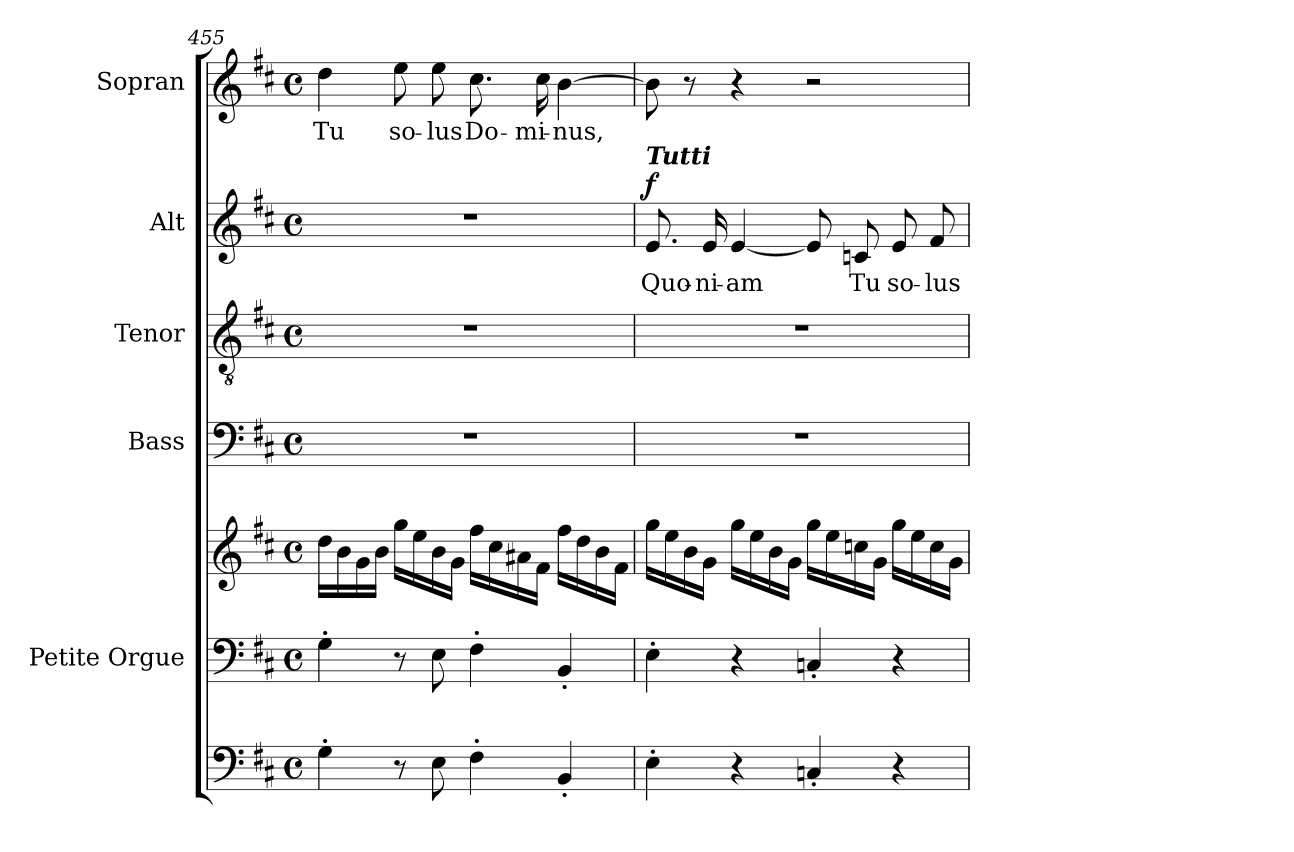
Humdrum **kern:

**kern	**kern	**kern	**kern	**kern	**kern	**text	**dynam	**kern	**text
*part6	*part5	*part5	*part4	*part3	*part2	*part2	*part2	*part1	*part1
*staff7	*staff6	*staff5	*staff4	*staff3	*staff2	*staff2	*staff2	*staff1	*staff1
*	*I"Petite Orgue	*	*I"Bass	*I"Tenor	*I"Alt	*	*	*I"Sopran	*
*	*I'Org. 1	*	*I'B.	*I'T.	*I'A.	*	*	*I'S.	*
!!LO:PB:g=z
*clefF4	*clefF4	*clefG2	*clefF4	*clefGv2	*clefG2	*	*	*clefG2	*
*k[f#c#]	*k[f#c#]	*k[f#c#]	*k[f#c#]	*k[f#c#]	*k[f#c#]	*	*	*k[f#c#]	*
*D:	*D:	*D:	*D:	*D:	*D:	*	*	*D:	*
*M4/4	*M4/4	*M4/4	*M4/4	*M4/4	*M4/4	*	*	*M4/4	*
*met(c)	*met(c)	*met(c)	*met(c)	*met(c)	*met(c)	*	*	*met(c)	*
=455	=455	=455	=455	=455	=455	=455	=455	=455	=455
!	!	!	!	!	!	!	!	!	!LO:LY:b
4G'>\	4G'>\	16dd\LL	1r	1r	1r	.	.	4dd\	Tu
.	.	16b\	.	.	.	.	.	.	.
.	.	16g\	.	.	.	.	.	.	.
.	.	16b\JJ	.	.	.	.	.	.	.
!	!	!	!	!	!	!	!	!	!LO:LY:b
8r	8r	16gg\LL	.	.	.	.	.	8ee\	so-
.	.	16ee\	.	.	.	.	.	.	.
!	!	!	!	!	!	!	!	!	!LO:LY:b
8E\	8E\	16b\	.	.	.	.	.	8ee\	-lus
.	.	16g\JJ	.	.	.	.	.	.	.
!	!	!	!	!	!	!	!	!	!LO:LY:b
4F#'>\	4F#'>\	16ff#\LL	.	.	.	.	.	8.cc#\	Do-
.	.	16cc#\	.	.	.	.	.	.	.
.	.	16a#X\	.	.	.	.	.	.	.
!	!	!	!	!	!	!	!	!	!LO:LY:b
.	.	16f#\JJ	.	.	.	.	.	16cc#\	-mi-
!	!	!	!	!	!	!	!	!	!LO:LY:b
4BB'</	4BB'</	16ff#\LL	.	.	.	.	.	[4b\	-nus,
.	.	16dd\	.	.	.	.	.	.	.
.	.	16b\	.	.	.	.	.	.	.
.	.	16f#\JJ	.	.	.	.	.	.	.
=456	=456	=456	=456	=456	=456	=456	=456	=456	=456
!	!	!	!	!	!LO:TX:a:Bi:t=Tutti	!	!	!	!
!	!	!	!	!	!	!LO:LY:b	!LO:DY:a	!	!
4E'>\	4E'>\	16gg\LL	1r	1r	8.e/	Quo-	f	8b\]	.
.	.	16ee\	.	.	.	.	.	.	.
.	.	16b\	.	.	.	.	.	8r	.
!	!	!	!	!	!	!LO:LY:b	!	!	!
.	.	16g\JJ	.	.	16e/	-ni-	.	.	.
!	!	!	!	!	!	!LO:LY:b	!	!	!
4r	4r	16gg\LL	.	.	[4e/	-am	.	4r	.
.	.	16ee\	.	.	.	.	.	.	.
.	.	16b\	.	.	.	.	.	.	.
.	.	16g\JJ	.	.	.	.	.	.	.
4Cn'</	4Cn'</	16gg\LL	.	.	8e/]	.	.	2r	.
.	.	16ee\	.	.	.	.	.	.	.
!	!	!	!	!	!	!LO:LY:b	!	!	!
.	.	16ccn\	.	.	8cn/	Tu	.	.	.
.	.	16g\JJ	.	.	.	.	.	.	.
!	!	!	!	!	!	!LO:LY:b	!	!	!
4r	4r	16gg\LL	.	.	8e/	so-	.	.	.
.	.	16ee\	.	.	.	.	.	.	.
!	!	!	!	!	!	!LO:LY:b	!	!	!
.	.	16cc\	.	.	8f#/	-lus	.	.	.
.	.	16g\JJ	.	.	.	.	.	.	.
=	=	=	=	=	=	=	=	=	=
*-	*-	*-	*-	*-	*-	*-	*-	*-	*-
